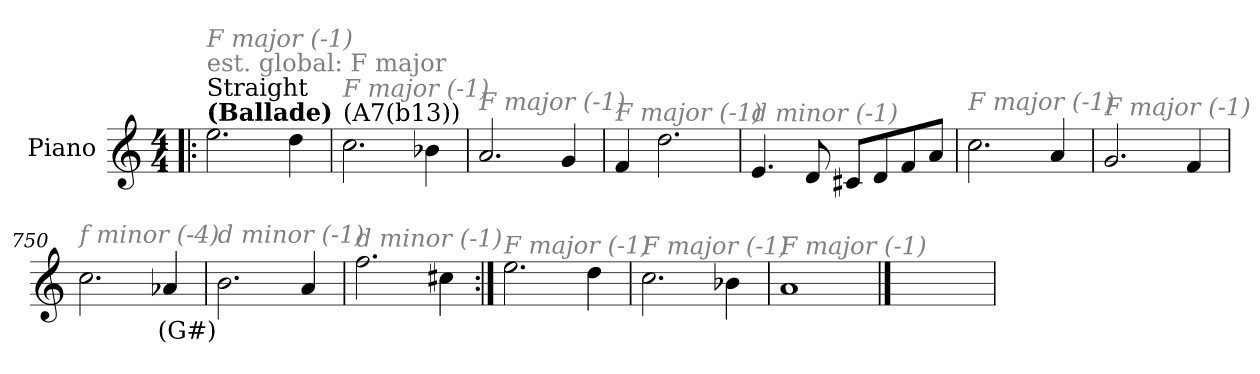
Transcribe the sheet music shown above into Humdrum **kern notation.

**kern	**text
*part1	*part1
*staff1	*staff1
*I"Piano	*
*I'Pno.	*
*clefG2	*
*k[]	*
*M4/4	*
=1!|:	=1!|:
!LO:TX:a:B:t=(Ballade)	!
!LO:TX:a:t=Straight	!
!LO:TX:a:color=#808080:t=est. global&colon; F major	!
!LO:TX:i:color=#808080:t=F major (-1)	!
2.ee\	.
4dd\	.
=744	=744
!LO:TX:a:t=(A7(b13))	!
!LO:TX:i:color=#808080:t=F major (-1)	!
2.cc\	.
4b-X\	.
=745	=745
!LO:TX:i:color=#808080:t=F major (-1)	!
2.a/	.
4g/	.
=746	=746
!LO:TX:i:color=#808080:t=F major (-1)	!
4f/	.
2.dd\	.
!!LO:LB:g=z
=747	=747
!LO:TX:i:color=#808080:t=d minor (-1)	!
4.e/	.
8d/	.
8c#X/L	.
8d/	.
8f/	.
8a/J	.
=748	=748
!LO:TX:i:color=#808080:t=F major (-1)	!
2.cc\	.
4a/	.
=749	=749
!LO:TX:i:color=#808080:t=F major (-1)	!
2.g/	.
4f/	.
!!LO:LB:g=z
=750	=750
!LO:TX:i:color=#808080:t=f minor (-4)	!
2.cc\	.
4a-Xi/	(G#)
=751	=751
!LO:TX:i:color=#808080:t=d minor (-1)	!
2.b\	.
4a/	.
=752	=752
!LO:TX:i:color=#808080:t=d minor (-1)	!
2.ff\	.
4cc#X\	.
!!LO:LB:g=z
=753:|!	=753:|!
!LO:TX:i:color=#808080:t=F major (-1)	!
2.ee\	.
4dd\	.
=754	=754
!LO:TX:i:color=#808080:t=F major (-1)	!
2.cc\	.
4b-X\	.
=755	=755
!LO:TX:i:color=#808080:t=F major (-1)	!
1a	.
==756	==756
1ryy	.
=	=
*-	*-
